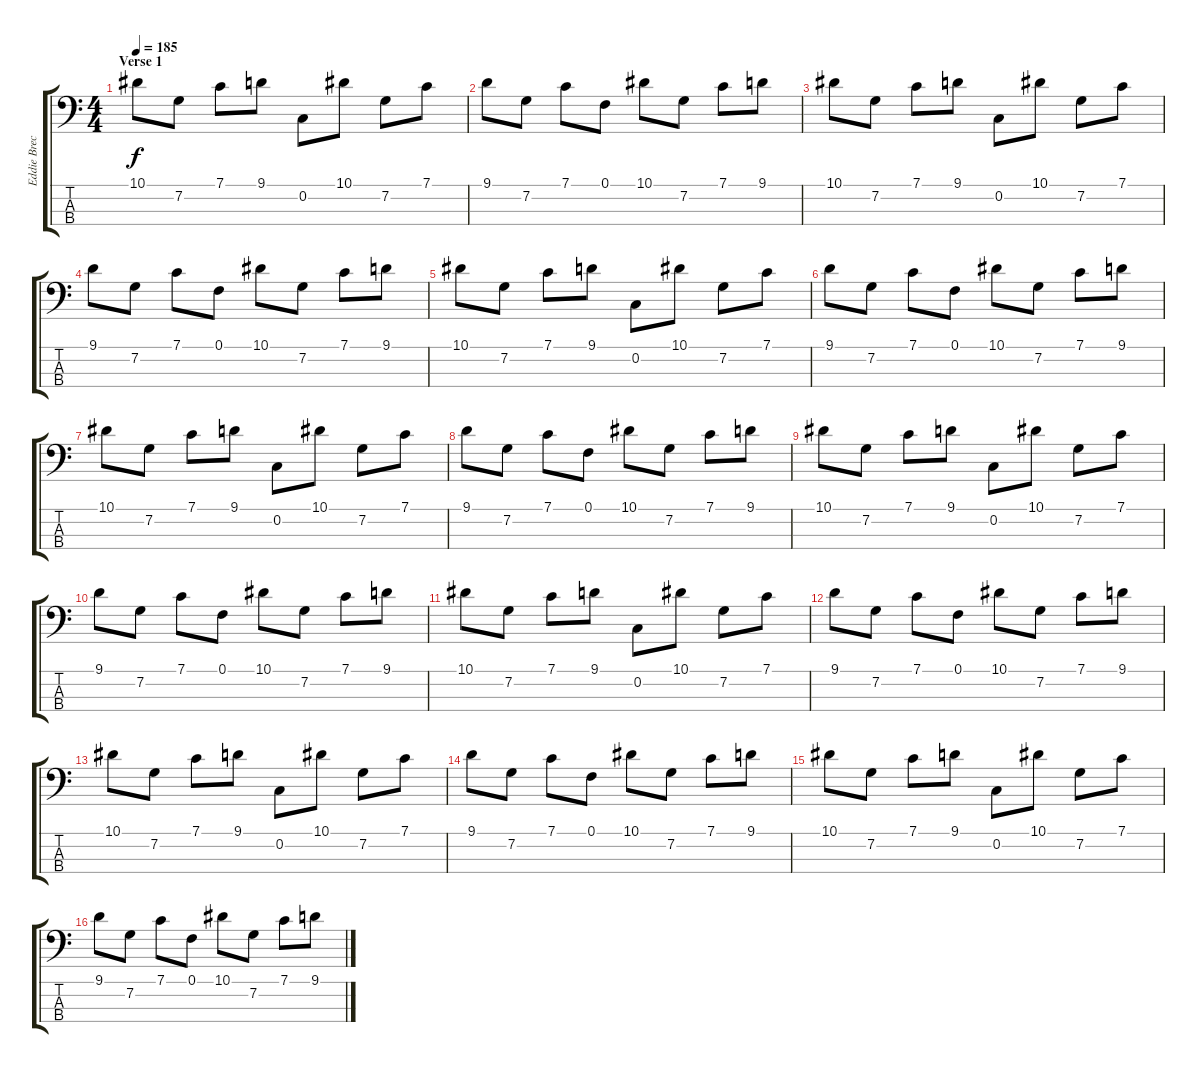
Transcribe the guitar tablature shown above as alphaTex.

\track ("Eddie Breckenridge (Bass)" "Eddie Brec") {instrument electricbassfinger}
\staff {score tabs}
\tuning (F2 C2 G1 C1) {hide}
\ts (4 4)
\section ("" "Verse 1")
\tempo 185
\clef f4
\ks c
10.1.8{dy f} 7.2.8 7.1.8 9.1.8 0.2.8 10.1.8 7.2.8 7.1.8 |
9.1.8 7.2.8 7.1.8 0.1.8 10.1.8 7.2.8 7.1.8 9.1.8 |
10.1.8 7.2.8 7.1.8 9.1.8 0.2.8 10.1.8 7.2.8 7.1.8 |
9.1.8 7.2.8 7.1.8 0.1.8 10.1.8 7.2.8 7.1.8 9.1.8 |
10.1.8 7.2.8 7.1.8 9.1.8 0.2.8 10.1.8 7.2.8 7.1.8 |
9.1.8 7.2.8 7.1.8 0.1.8 10.1.8 7.2.8 7.1.8 9.1.8 |
10.1.8 7.2.8 7.1.8 9.1.8 0.2.8 10.1.8 7.2.8 7.1.8 |
9.1.8 7.2.8 7.1.8 0.1.8 10.1.8 7.2.8 7.1.8 9.1.8 |
10.1.8 7.2.8 7.1.8 9.1.8 0.2.8 10.1.8 7.2.8 7.1.8 |
9.1.8 7.2.8 7.1.8 0.1.8 10.1.8 7.2.8 7.1.8 9.1.8 |
10.1.8 7.2.8 7.1.8 9.1.8 0.2.8 10.1.8 7.2.8 7.1.8 |
9.1.8 7.2.8 7.1.8 0.1.8 10.1.8 7.2.8 7.1.8 9.1.8 |
10.1.8 7.2.8 7.1.8 9.1.8 0.2.8 10.1.8 7.2.8 7.1.8 |
9.1.8 7.2.8 7.1.8 0.1.8 10.1.8 7.2.8 7.1.8 9.1.8 |
10.1.8 7.2.8 7.1.8 9.1.8 0.2.8 10.1.8 7.2.8 7.1.8 |
9.1.8 7.2.8 7.1.8 0.1.8 10.1.8 7.2.8 7.1.8 9.1.8
